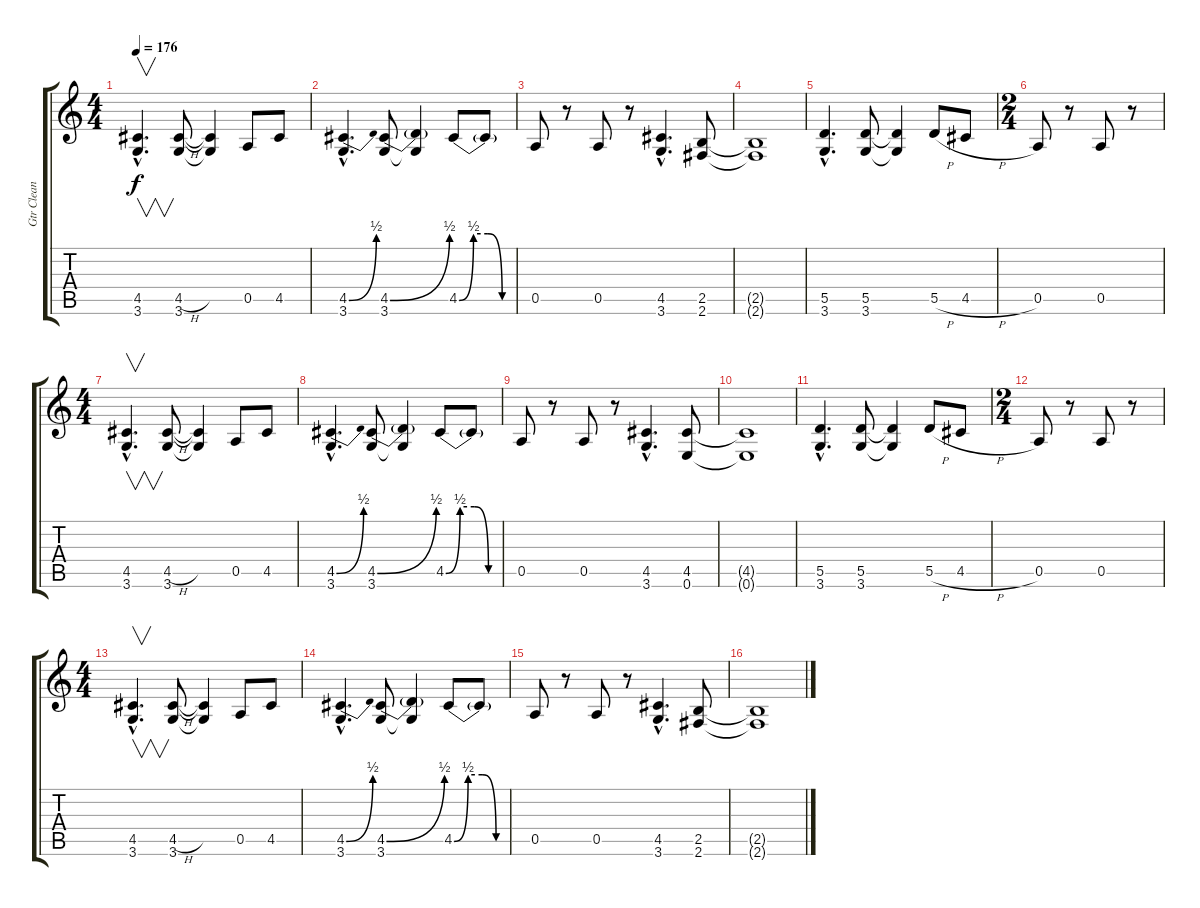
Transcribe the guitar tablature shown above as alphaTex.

\track ("Gtr Clean" "Gtr Clean") {instrument electricguitarclean}
\staff {score tabs}
\tuning (E4 B3 G3 D3 A2 E2) {hide}
\ts (4 4)
\tempo 176
\clef g2
\ks c
(4.5{hac} 3.6{hac}).4{v d dy f} (4.5{h} 3.6).8 (4.5{t} 3.6{t}).4 0.5.8 4.5.8 |
(4.5{be (bend 0 0 60 2) hac} 3.6{hac}).4{d} (4.5{be (bend 0 0 60 2)} 3.6).8 (4.5{t} 3.6{t}).4 4.5{be (custom 0 0 15 2 30 2 45 0 60 0)}.8 4.5{t}.8 |
0.5.8 r.8 0.5.8 r.8 (4.5{hac} 3.6{hac}).4{d} (2.5 2.6).8 |
(2.5{t} 2.6{t}).1 |
(5.5{hac} 3.6{hac}).4{d} (5.5 3.6).8 (5.5{t} 3.6{t}).4 5.5{h}.8 4.5{h}.8 |
\ts (2 4)
0.5.8 r.8 0.5.8 r.8 |
\ts (4 4)
(4.5{hac} 3.6{hac}).4{v d} (4.5{h} 3.6).8 (4.5{t} 3.6{t}).4 0.5.8 4.5.8 |
(4.5{be (bend 0 0 60 2) hac} 3.6{hac}).4{d} (4.5{be (bend 0 0 60 2)} 3.6).8 (4.5{t} 3.6{t}).4 4.5{be (custom 0 0 15 2 30 2 45 0 60 0)}.8 4.5{t}.8 |
0.5.8 r.8 0.5.8 r.8 (4.5{hac} 3.6{hac}).4{d} (4.5 0.6).8 |
(4.5{t} 0.6{t}).1 |
(5.5{hac} 3.6{hac}).4{d} (5.5 3.6).8 (5.5{t} 3.6{t}).4 5.5{h}.8 4.5{h}.8 |
\ts (2 4)
0.5.8 r.8 0.5.8 r.8 |
\ts (4 4)
(4.5{hac} 3.6{hac}).4{v d} (4.5{h} 3.6).8 (4.5{t} 3.6{t}).4 0.5.8 4.5.8 |
(4.5{be (bend 0 0 60 2) hac} 3.6{hac}).4{d} (4.5{be (bend 0 0 60 2)} 3.6).8 (4.5{t} 3.6{t}).4 4.5{be (custom 0 0 15 2 30 2 45 0 60 0)}.8 4.5{t}.8 |
0.5.8 r.8 0.5.8 r.8 (4.5{hac} 3.6{hac}).4{d} (2.5 2.6).8 |
(2.5{t} 2.6{t}).1
